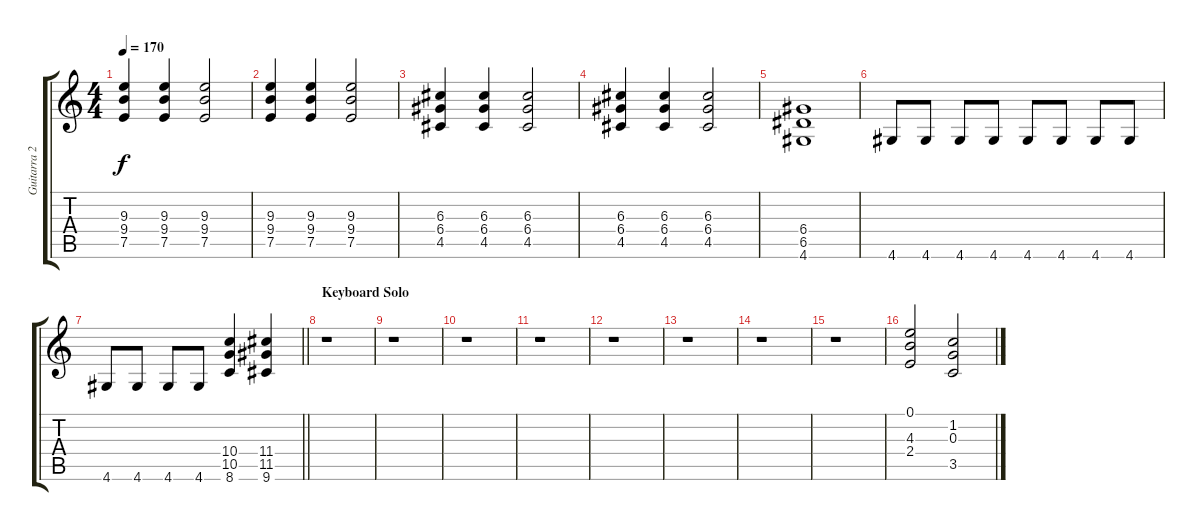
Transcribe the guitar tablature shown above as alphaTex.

\track ("Guitarra 2" "Guitarra 2") {instrument overdrivenguitar}
\staff {score tabs}
\tuning (E4 B3 G3 D3 A2 E2) {hide}
\ts (4 4)
\tempo 170
\clef g2
\ks c
(9.3 9.4 7.5).4{dy f} (9.3 9.4 7.5).4 (9.3 9.4 7.5).2 |
(9.3 9.4 7.5).4 (9.3 9.4 7.5).4 (9.3 9.4 7.5).2 |
(6.3 6.4 4.5).4 (6.3 6.4 4.5).4 (6.3 6.4 4.5).2 |
(6.3 6.4 4.5).4 (6.3 6.4 4.5).4 (6.3 6.4 4.5).2 |
(6.4 6.5 4.6).1 |
4.6.8 4.6.8 4.6.8 4.6.8 4.6.8 4.6.8 4.6.8 4.6.8 |
\barLineRight lightlight
4.6.8 4.6.8 4.6.8 4.6.8 (10.4 10.5 8.6).4 (11.4 11.5 9.6).4 |
\section ("" "Keyboard Solo")
r.1 |
r.1 |
r.1 |
r.1 |
r.1 |
r.1 |
r.1 |
r.1 |
(0.1 4.3 2.4).2{volume 13 balance 8 instrument distortionguitar} (1.2 0.3 3.5).2
